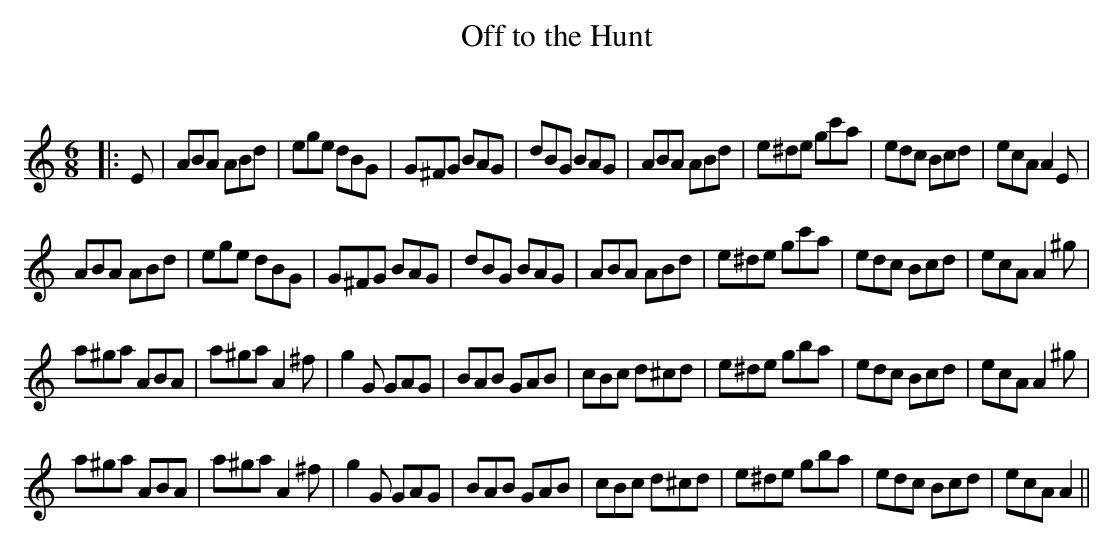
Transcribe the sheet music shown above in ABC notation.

X:1
T: Off to the Hunt
C:
Q:180
K:Am
M:6/8
L:1/16
|:E2|A2B2A2 A2B2d2|e2g2e2 d2B2G2|G2^F2G2 B2A2G2|d2B2G2 B2A2G2|A2B2A2 A2B2d2|e2^d2e2 g2c'2a2|e2d2c2 B2c2d2|e2c2A2 A4E2|
A2B2A2 A2B2d2|e2g2e2 d2B2G2|G2^F2G2 B2A2G2|d2B2G2 B2A2G2|A2B2A2 A2B2d2|e2^d2e2 g2c'2a2|e2d2c2 B2c2d2|e2c2A2 A4^g2|
a2^g2a2 A2B2A2|a2^g2a2 A4^f2|g4G2 G2A2G2|B2A2B2 G2A2B2|c2B2c2 d2^c2d2|e2^d2e2 g2b2a2|e2d2c2 B2c2d2|e2c2A2 A4^g2|
a2^g2a2 A2B2A2|a2^g2a2 A4^f2|g4G2 G2A2G2|B2A2B2 G2A2B2|c2B2c2 d2^c2d2|e2^d2e2 g2b2a2|e2d2c2 B2c2d2|e2c2A2 A4||
